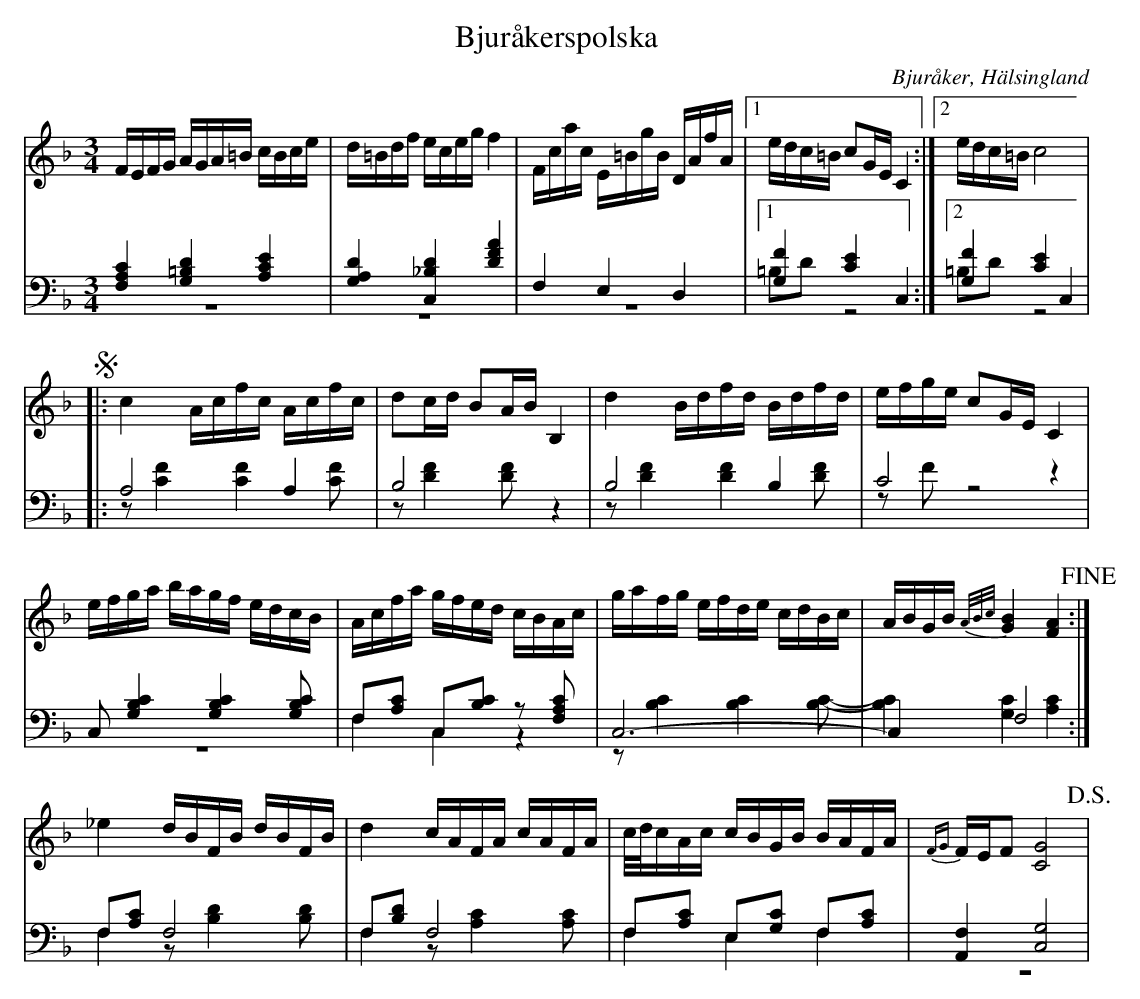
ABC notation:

X:1
T: Bjuråkerspolska
O: Bjuråker, Hälsingland
M: 3/4
L: 1/16
K: F
V:1
V:2
V:3 merge
V:1
FEFG AGA=B cBce|d=Bdf eceg f4|Fcac E=BgB DAfA|1 edc=B c2GE C4:|2 edc=B c8 |
!segno! |:c4 Acfc Acfc|d2cd B2AB B,4|d4 Bdfd Bdfd|efge c2GE C4|
efga bagf edcB|Acfa gfed cBAc|gafg efde cdBc|ABGB {A/B/c/}[G4B4] [F4A4] !fine!:|
_e4 dBFB dBFB|d4 cAFA cAFA|c/d/cAc cBGB BAFA|{FG}FEF2 [C8G8] !D.S.!|
V:2 clef=bass
[F,4A,4C4] [G,4=B,4D4] [A,4C4E4]|[G,4A,4D4] [C,4_B,4D4] [D4F4A4]|F,4 E,4 D,4|1 [G,4F4] [C4E4] C,4:|2 [G,4F4] [C4E4] C,4 |
|:A,8 A,4|B,8 z4|B,8  B,4|C8 z4|
C,2 [G,4B,4C4] [G,4B,4C4] [G,2B,2C2]|F,2[A,2C2] C,2[B,2C2] z2 [F,2A,2C2]|C,12-|C,4 F,8:|
F,2[A,2C2] F,8|F,2[B,2D2] F,8|F,2[A,2C2] E,2[G,2C2] F,2[A,2C2]|[A,,4F,4] [C,8G,8] |
V:3 clef=bass
z12|z12|z12|1 =B,2D2 z8:|2 =B,2D2 z8|
|:z2 [C4F4] [C4F4] [C2F2]|z2 [D4F4] [D2F2] z4|z2 [D4F4] [D4F4] [D2F2]|z2 F2 z8|
z12|F,4 C,4 z4|z2 [B,4C4] [B,4C4] [B,2C2]-|[B,4C4] [G,4C4] [A,4C4]:|
F,4 z2 [B,4D4] [B,2D2]|F,4 z2 [A,4C4] [A,2C2]|F,4 E,4 F,4|z12|
